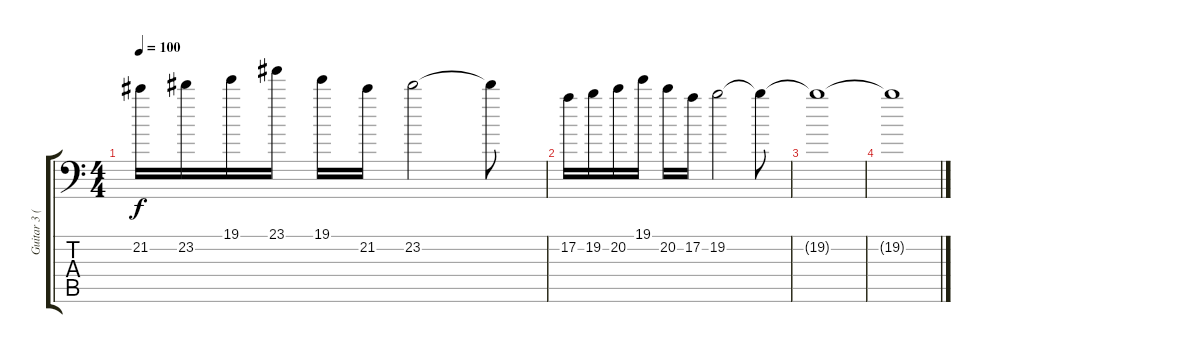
\track ("Guitar 3 (Harmony)" "Guitar 3 (") {instrument distortionguitar}
\staff {score tabs}
\tuning (A3 E3 C3 G2 D2 A1) {hide}
\ts (4 4)
\tempo 100
\clef f4
\ks c
21.2.16{dy f} 23.2.16 19.1.16 23.1.16 19.1.16 21.2.16 23.2.2 23.2{t}.8 |
17.2.16 19.2.16 20.2.16 19.1.16 20.2.16 17.2.16 19.2.2 19.2{t}.8 |
19.2{t}.1 |
19.2{t}.1
